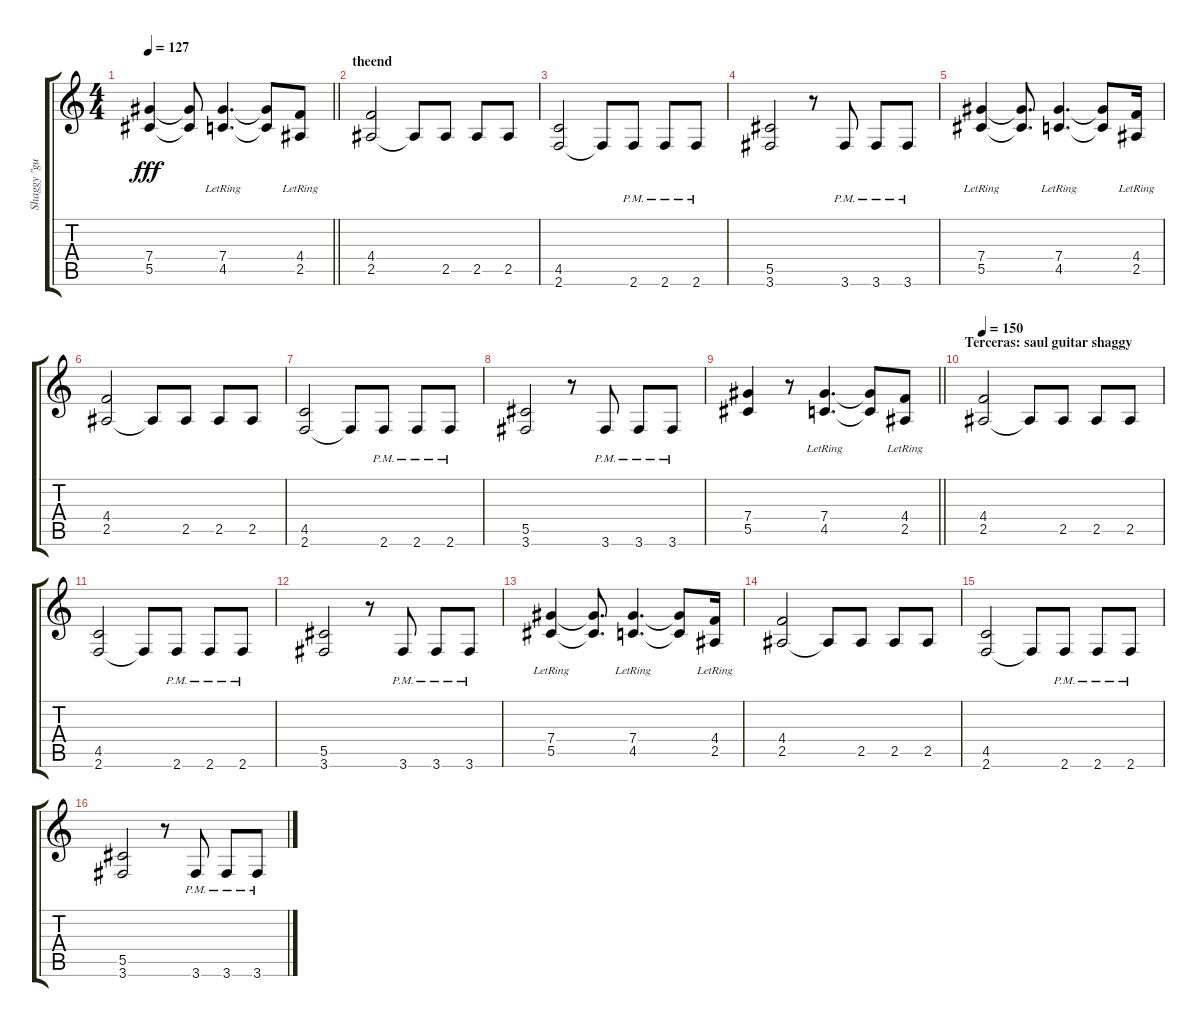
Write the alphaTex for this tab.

\track ("Shaggy \"guitar\"" "Shaggy \"gu") {instrument distortionguitar}
\staff {score tabs}
\tuning (Eb4 Bb3 Gb3 Db3 Ab2 Eb2) {hide}
\ts (4 4)
\tempo 127
\clef g2
\barLineRight lightlight
\ks c
(7.4 5.5).4{dy fff} (7.4{t} 5.5{t}).8 (7.4{lr} 4.5{lr}).4{d} (7.4{t} 4.5{t}).8 (4.4{lr} 2.5{lr}).8 |
\section ("" "theend")
(4.4 2.5).2 2.5{t}.8 2.5.8 2.5.8 2.5.8 |
(4.5 2.6).2 2.6{t}.8 2.6{pm}.8 2.6{pm}.8 2.6{pm}.8 |
(5.5 3.6).2 r.8 3.6{pm}.8 3.6{pm}.8 3.6{pm}.8 |
(7.4{lr} 5.5{lr}).4 (7.4{t} 5.5{t}).8{d} (7.4{lr} 4.5{lr}).4{d} (7.4{t} 4.5{t}).8 (4.4{lr} 2.5{lr}).16 |
(4.4 2.5).2 2.5{t}.8 2.5.8 2.5.8 2.5.8 |
(4.5 2.6).2 2.6{t}.8 2.6{pm}.8 2.6{pm}.8 2.6{pm}.8 |
(5.5 3.6).2 r.8 3.6{pm}.8 3.6{pm}.8 3.6{pm}.8 |
\barLineRight lightlight
(7.4 5.5).4 r.8 (7.4{lr} 4.5{lr}).4{d} (7.4{t} 4.5{t}).8 (4.4{lr} 2.5{lr}).8{volume 13} |
\section ("" "Terceras: saul guitar shaggy")
\tempo 150
(4.4 2.5).2{volume 12} 2.5{t}.8 2.5.8 2.5.8 2.5.8 |
(4.5 2.6).2 2.6{t}.8 2.6{pm}.8 2.6{pm}.8 2.6{pm}.8 |
(5.5 3.6).2 r.8 3.6{pm}.8 3.6{pm}.8 3.6{pm}.8 |
(7.4{lr} 5.5{lr}).4 (7.4{t} 5.5{t}).8{d} (7.4{lr} 4.5{lr}).4{d} (7.4{t} 4.5{t}).8 (4.4{lr} 2.5{lr}).16 |
(4.4 2.5).2 2.5{t}.8 2.5.8 2.5.8 2.5.8 |
(4.5 2.6).2 2.6{t}.8 2.6{pm}.8 2.6{pm}.8 2.6{pm}.8 |
(5.5 3.6).2 r.8 3.6{pm}.8 3.6{pm}.8 3.6{pm}.8
